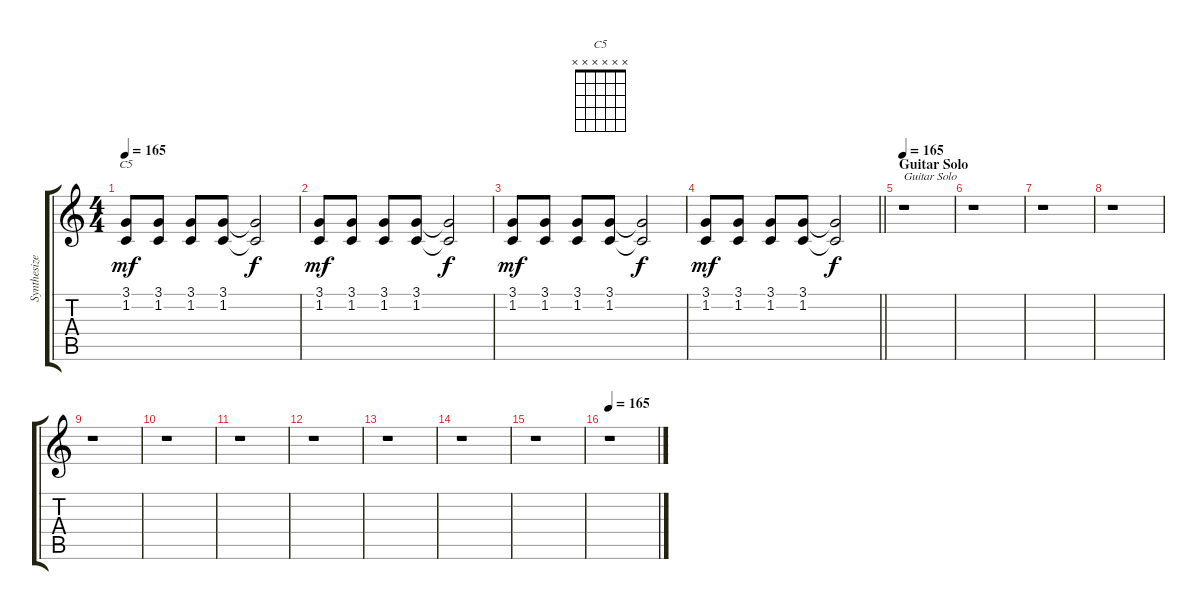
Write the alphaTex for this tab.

\track ("Synthesizer" "Synthesize") {instrument lead1square}
\staff {score tabs}
\tuning (E4 B3 G3 D3 A2 E2) {hide}
\chord ("C5" x x x x x x) {firstfret 0}
\ts (4 4)
\tempo 165
\clef g2
\ks c
(3.1 1.2).8{ch "C5" dy mf} (3.1 1.2).8 (3.1 1.2).8 (3.1 1.2).8 (3.1{t} 1.2{t}).2{dy f} |
(3.1 1.2).8{dy mf} (3.1 1.2).8 (3.1 1.2).8 (3.1 1.2).8 (3.1{t} 1.2{t}).2{dy f} |
(3.1 1.2).8{dy mf} (3.1 1.2).8 (3.1 1.2).8 (3.1 1.2).8 (3.1{t} 1.2{t}).2{dy f} |
\barLineRight lightlight
(3.1 1.2).8{dy mf} (3.1 1.2).8 (3.1 1.2).8 (3.1 1.2).8 (3.1{t} 1.2{t}).2{dy f} |
\section ("" "Guitar Solo")
\tempo 165
r.1{txt "Guitar Solo"} |
r.1 |
r.1 |
r.1 |
r.1 |
r.1 |
r.1 |
r.1 |
r.1 |
r.1 |
r.1 |
\tempo 165
r.1
